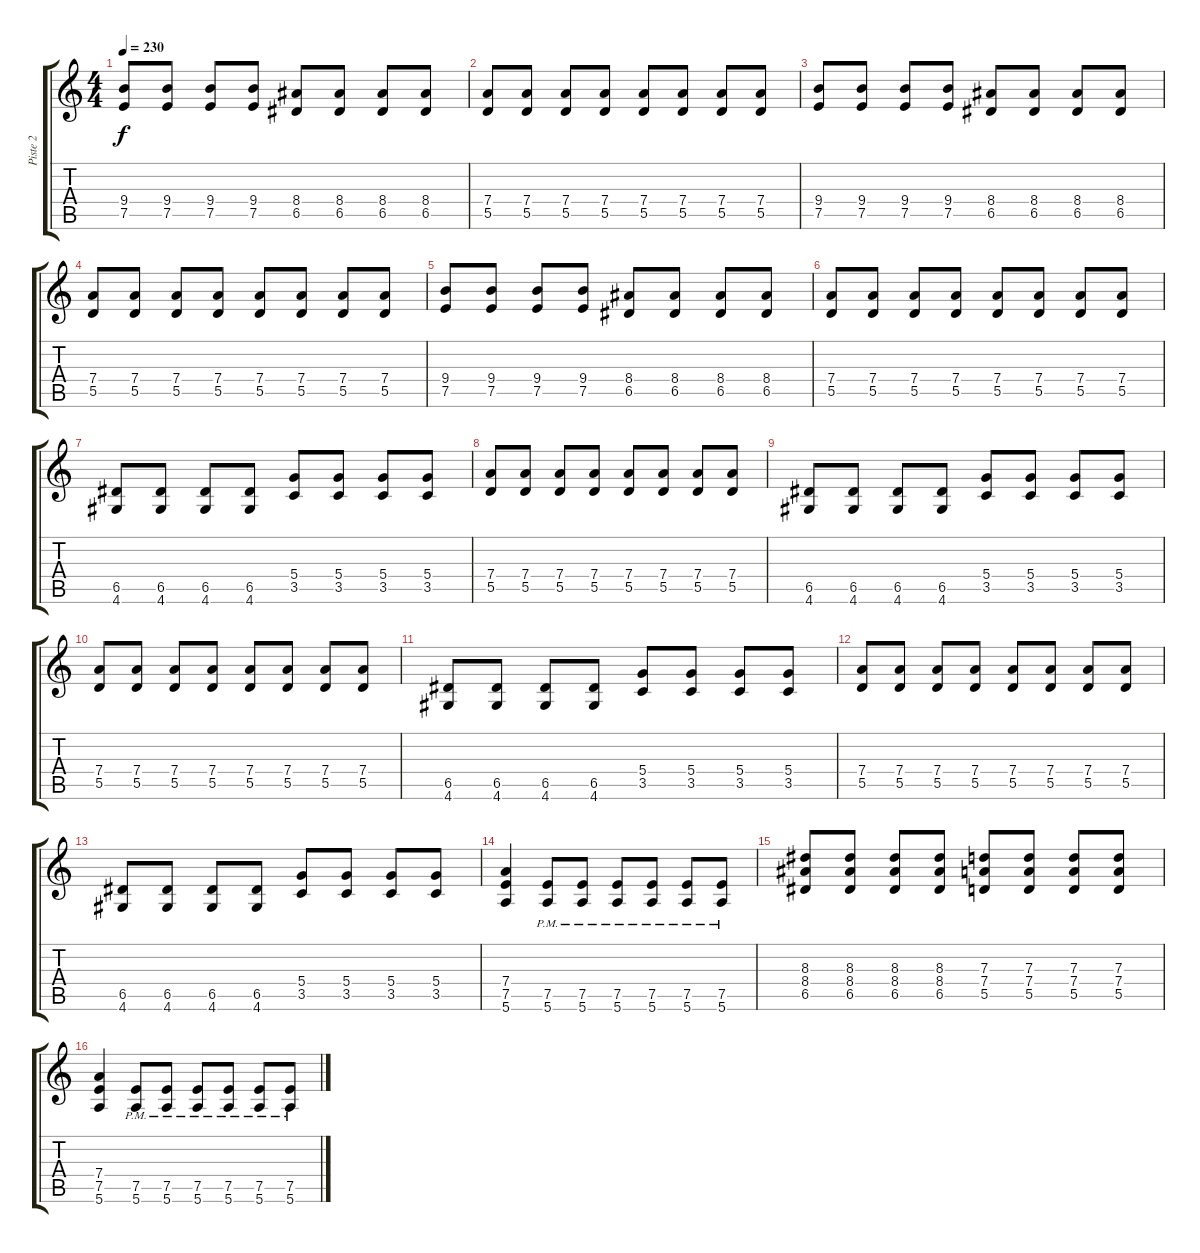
\track ("Piste 2" "Piste 2") {instrument distortionguitar}
\staff {score tabs}
\tuning (E4 B3 G3 D3 A2 E2) {hide}
\ts (4 4)
\tempo 230
\clef g2
\ks c
(9.4 7.5).8{dy f} (9.4 7.5).8 (9.4 7.5).8 (9.4 7.5).8 (8.4 6.5).8 (8.4 6.5).8 (8.4 6.5).8 (8.4 6.5).8 |
(7.4 5.5).8 (7.4 5.5).8 (7.4 5.5).8 (7.4 5.5).8 (7.4 5.5).8 (7.4 5.5).8 (7.4 5.5).8 (7.4 5.5).8 |
(9.4 7.5).8 (9.4 7.5).8 (9.4 7.5).8 (9.4 7.5).8 (8.4 6.5).8 (8.4 6.5).8 (8.4 6.5).8 (8.4 6.5).8 |
(7.4 5.5).8 (7.4 5.5).8 (7.4 5.5).8 (7.4 5.5).8 (7.4 5.5).8 (7.4 5.5).8 (7.4 5.5).8 (7.4 5.5).8 |
(9.4 7.5).8 (9.4 7.5).8 (9.4 7.5).8 (9.4 7.5).8 (8.4 6.5).8 (8.4 6.5).8 (8.4 6.5).8 (8.4 6.5).8 |
(7.4 5.5).8 (7.4 5.5).8 (7.4 5.5).8 (7.4 5.5).8 (7.4 5.5).8 (7.4 5.5).8 (7.4 5.5).8 (7.4 5.5).8 |
(6.5 4.6).8 (6.5 4.6).8 (6.5 4.6).8 (6.5 4.6).8 (5.4 3.5).8 (5.4 3.5).8 (5.4 3.5).8 (5.4 3.5).8 |
(7.4 5.5).8 (7.4 5.5).8 (7.4 5.5).8 (7.4 5.5).8 (7.4 5.5).8 (7.4 5.5).8 (7.4 5.5).8 (7.4 5.5).8 |
(6.5 4.6).8 (6.5 4.6).8 (6.5 4.6).8 (6.5 4.6).8 (5.4 3.5).8 (5.4 3.5).8 (5.4 3.5).8 (5.4 3.5).8 |
(7.4 5.5).8 (7.4 5.5).8 (7.4 5.5).8 (7.4 5.5).8 (7.4 5.5).8 (7.4 5.5).8 (7.4 5.5).8 (7.4 5.5).8 |
(6.5 4.6).8 (6.5 4.6).8 (6.5 4.6).8 (6.5 4.6).8 (5.4 3.5).8 (5.4 3.5).8 (5.4 3.5).8 (5.4 3.5).8 |
(7.4 5.5).8 (7.4 5.5).8 (7.4 5.5).8 (7.4 5.5).8 (7.4 5.5).8 (7.4 5.5).8 (7.4 5.5).8 (7.4 5.5).8 |
(6.5 4.6).8 (6.5 4.6).8 (6.5 4.6).8 (6.5 4.6).8 (5.4 3.5).8 (5.4 3.5).8 (5.4 3.5).8 (5.4 3.5).8 |
(7.4 7.5 5.6).4 (7.5{pm} 5.6{pm}).8 (7.5{pm} 5.6{pm}).8 (7.5{pm} 5.6{pm}).8 (7.5{pm} 5.6{pm}).8 (7.5{pm} 5.6{pm}).8 (7.5{pm} 5.6{pm}).8 |
(8.3 8.4 6.5).8 (8.3 8.4 6.5).8 (8.3 8.4 6.5).8 (8.3 8.4 6.5).8 (7.3 7.4 5.5).8 (7.3 7.4 5.5).8 (7.3 7.4 5.5).8 (7.3 7.4 5.5).8 |
(7.4 7.5 5.6).4 (7.5{pm} 5.6{pm}).8 (7.5{pm} 5.6{pm}).8 (7.5{pm} 5.6{pm}).8 (7.5{pm} 5.6{pm}).8 (7.5{pm} 5.6{pm}).8 (7.5{pm} 5.6{pm}).8
